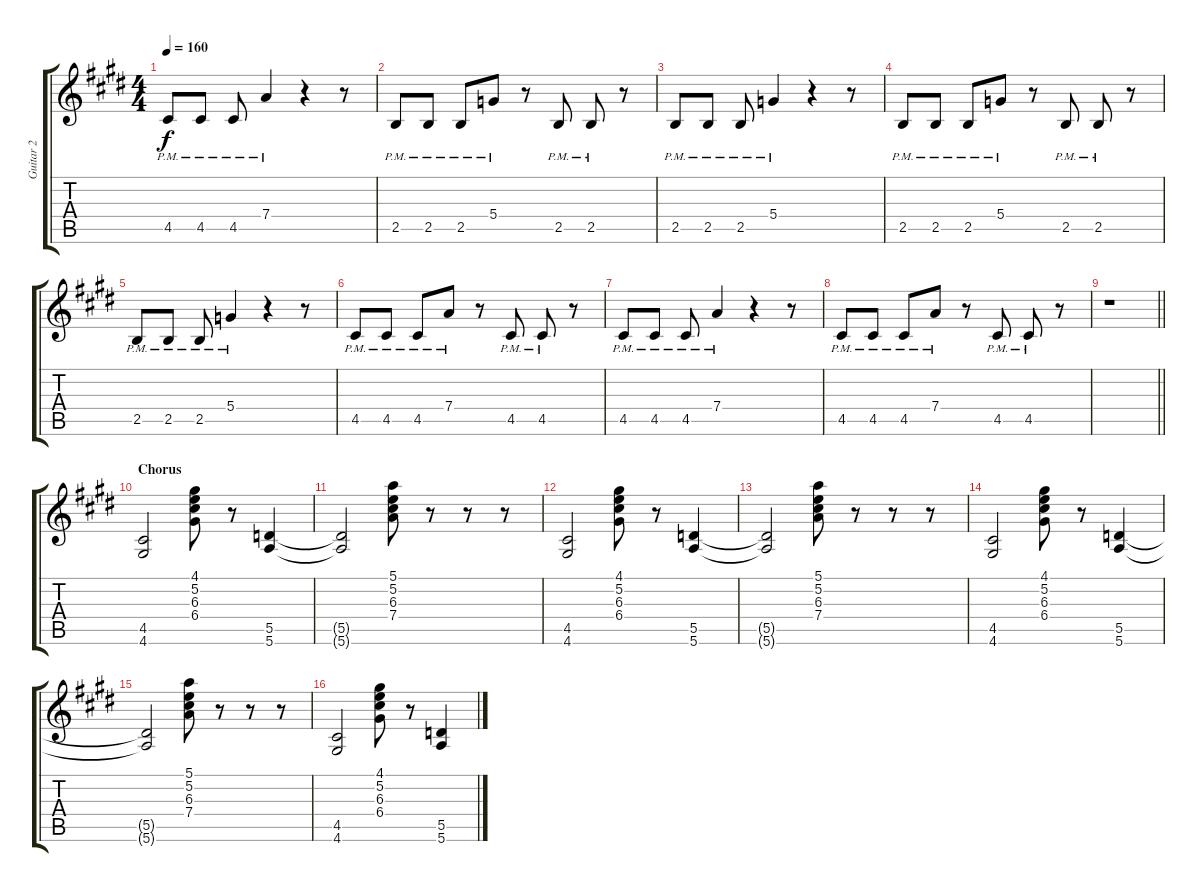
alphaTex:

\track ("Guitar 2" "Guitar 2") {instrument overdrivenguitar}
\staff {score tabs}
\tuning (E4 B3 G3 D3 A2 E2) {hide}
\ts (4 4)
\tempo 160
\clef g2
\ks c#minor
4.5{pm}.8{dy f} 4.5{pm}.8 4.5{pm}.8 7.4{pm}.4 r.4 r.8 |
2.5{pm}.8 2.5{pm}.8 2.5{pm}.8 5.4{pm}.8 r.8 2.5{pm}.8 2.5{pm}.8 r.8 |
2.5{pm}.8 2.5{pm}.8 2.5{pm}.8 5.4{pm}.4 r.4 r.8 |
2.5{pm}.8 2.5{pm}.8 2.5{pm}.8 5.4{pm}.8 r.8 2.5{pm}.8 2.5{pm}.8 r.8 |
2.5{pm}.8 2.5{pm}.8 2.5{pm}.8 5.4{pm}.4 r.4 r.8 |
4.5{pm}.8 4.5{pm}.8 4.5{pm}.8 7.4{pm}.8 r.8 4.5{pm}.8 4.5{pm}.8 r.8 |
4.5{pm}.8 4.5{pm}.8 4.5{pm}.8 7.4{pm}.4 r.4 r.8 |
4.5{pm}.8 4.5{pm}.8 4.5{pm}.8 7.4{pm}.8 r.8 4.5{pm}.8 4.5{pm}.8 r.8 |
\barLineRight lightlight
r.1 |
\section ("" "Chorus")
(4.5 4.6).2{instrument electricguitarclean} (4.1 5.2 6.3 6.4).8 r.8 (5.5 5.6).4 |
(5.5{t} 5.6{t}).2 (5.1 5.2 6.3 7.4).8 r.8 r.8 r.8 |
(4.5 4.6).2{instrument electricguitarclean} (4.1 5.2 6.3 6.4).8 r.8 (5.5 5.6).4 |
(5.5{t} 5.6{t}).2 (5.1 5.2 6.3 7.4).8 r.8 r.8 r.8 |
(4.5 4.6).2{instrument electricguitarclean} (4.1 5.2 6.3 6.4).8 r.8 (5.5 5.6).4 |
(5.5{t} 5.6{t}).2 (5.1 5.2 6.3 7.4).8 r.8 r.8 r.8 |
(4.5 4.6).2{instrument electricguitarclean} (4.1 5.2 6.3 6.4).8 r.8 (5.5 5.6).4
